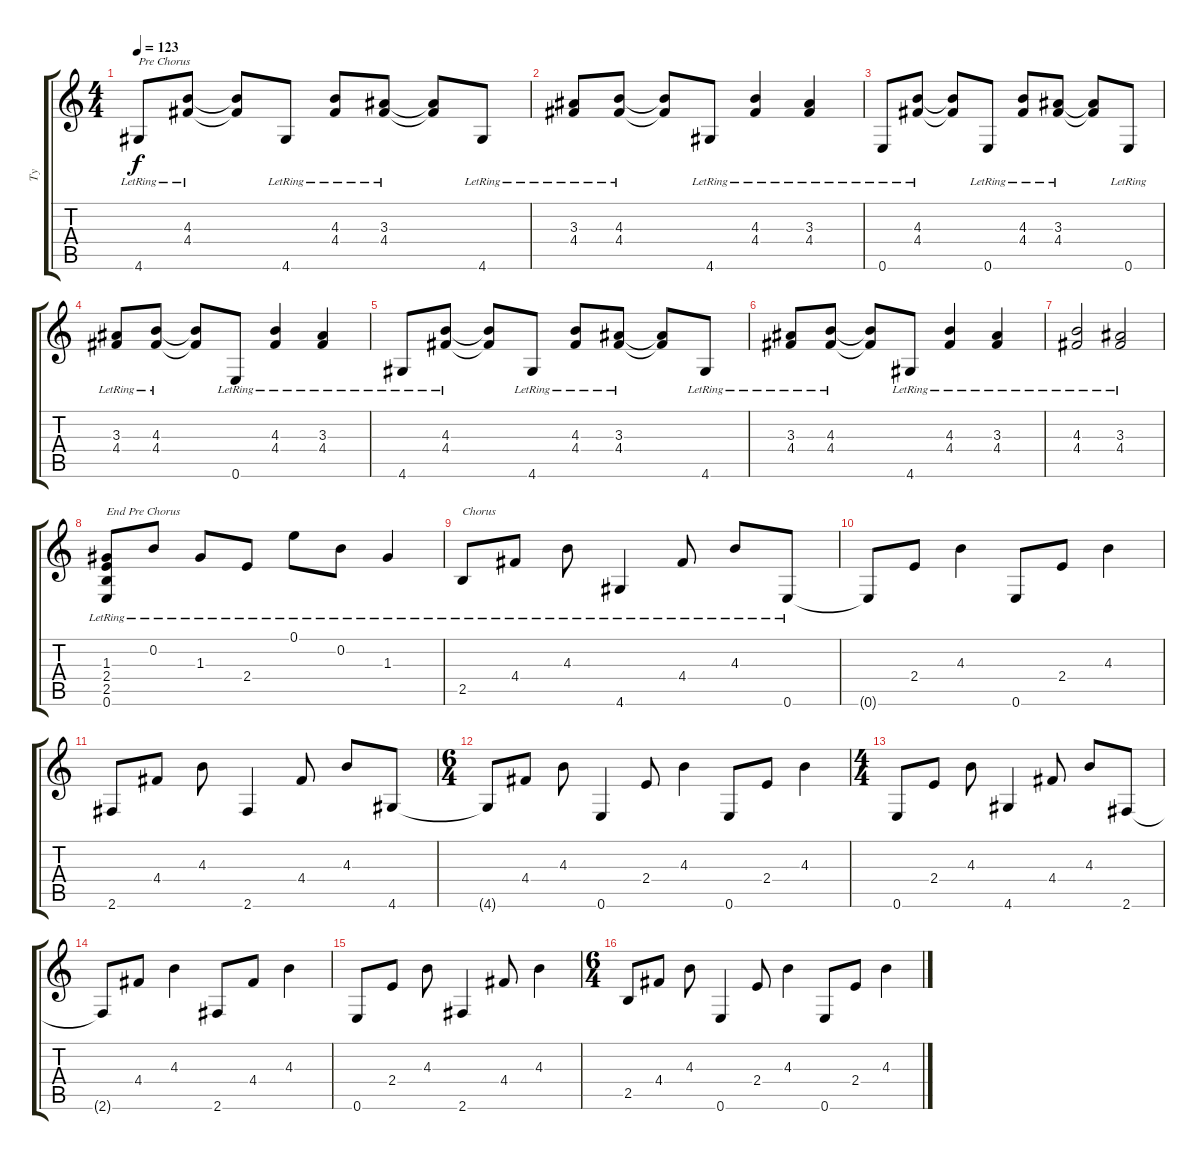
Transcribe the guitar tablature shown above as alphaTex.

\track ("Ty" "Ty") {instrument electricguitarclean}
\staff {score tabs}
\tuning (E4 B3 G3 D3 A2 E2) {hide}
\ts (4 4)
\tempo 123
\clef g2
\ks c
4.6{lr}.8{txt "Pre Chorus" dy f} (4.3{lr} 4.4{lr}).8 (4.3{t} 4.4{t}).8 4.6{lr}.8 (4.3{lr} 4.4{lr}).8 (3.3{lr} 4.4{lr}).8 (3.3{t} 4.4{t}).8 4.6{lr}.8 |
(3.3 4.4{lr}).8 (4.3 4.4{lr}).8 (4.3{t} 4.4{t}).8 4.6{lr}.8 (4.3 4.4{lr}).4 (3.3 4.4{lr}).4 |
0.6{lr}.8 (4.3 4.4{lr}).8 (4.3{t} 4.4{t}).8 0.6{lr}.8 (4.3 4.4{lr}).8 (3.3 4.4{lr}).8 (3.3{t} 4.4{t}).8 0.6{lr}.8 |
(3.3 4.4{lr}).8 (4.3 4.4{lr}).8 (4.3{t} 4.4{t}).8 0.6{lr}.8 (4.3 4.4{lr}).4 (3.3 4.4{lr}).4 |
4.6{lr}.8 (4.3 4.4{lr}).8 (4.3{t} 4.4{t}).8 4.6{lr}.8 (4.3 4.4{lr}).8 (3.3 4.4{lr}).8 (3.3{t} 4.4{t}).8 4.6{lr}.8 |
(3.3 4.4{lr}).8 (4.3 4.4{lr}).8 (4.3{t} 4.4{t}).8 4.6{lr}.8 (4.3 4.4{lr}).4 (3.3 4.4{lr}).4 |
(4.3 4.4{lr}).2 (3.3 4.4{lr}).2 |
(1.3 2.4{lr} 2.5 0.6).8{txt "End Pre Chorus"} 0.2{lr}.8 1.3{lr}.8 2.4{lr}.8 0.1{lr}.8 0.2{lr}.8 1.3{lr}.4 |
2.5{lr}.8{txt "Chorus"} 4.4{lr}.8 4.3{lr}.8 4.6{lr}.4 4.4{lr}.8 4.3{lr}.8 0.6{lr}.8 |
0.6{t}.8 2.4.8 4.3.4 0.6.8 2.4.8 4.3.4 |
2.6.8 4.4.8 4.3.8 2.6.4 4.4.8 4.3.8 4.6.8 |
\ts (6 4)
4.6{t}.8 4.4.8 4.3.8 0.6.4 2.4.8 4.3.4 0.6.8 2.4.8 4.3.4 |
\ts (4 4)
0.6.8 2.4.8 4.3.8 4.6.4 4.4.8 4.3.8 2.6.8 |
2.6{t}.8 4.4.8 4.3.4 2.6.8 4.4.8 4.3.4 |
0.6.8 2.4.8 4.3.8 2.6.4 4.4.8 4.3.4 |
\ts (6 4)
2.5.8 4.4.8 4.3.8 0.6.4 2.4.8 4.3.4 0.6.8 2.4.8 4.3.4
